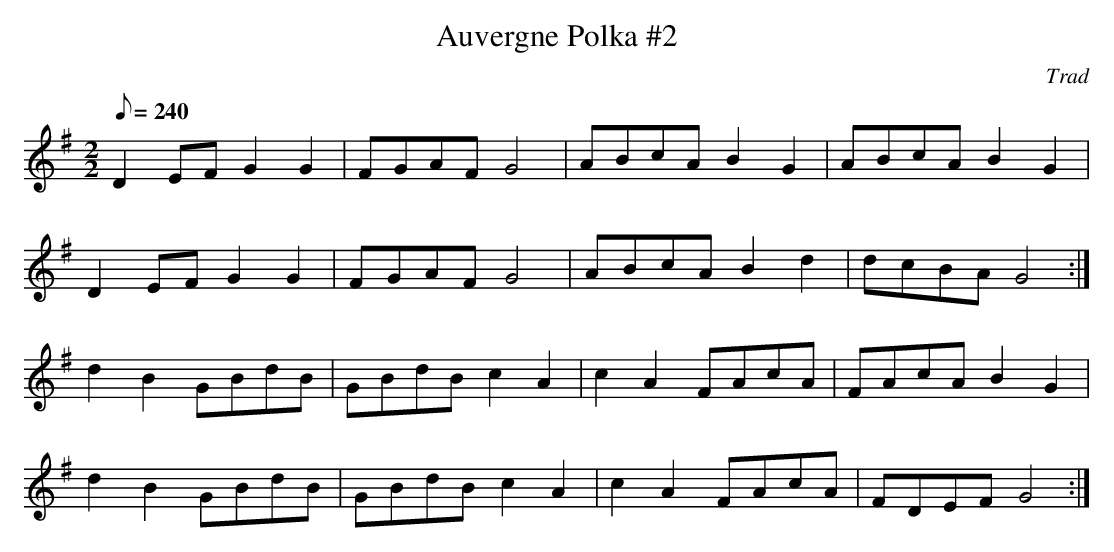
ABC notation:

X:1
T:Auvergne Polka #2
M:2/2
L:1/8
Q:240
C:Trad
K:G
D2 EF G2 G2|FGAF G4|ABcA B2 G2|ABcA B2 G2|!
D2 EF G2 G2|FGAF G4|ABcA B2 d2|dcBA G4:|!
d2 B2 GBdB|GBdB c2 A2|c2 A2 FAcA|FAcA B2 G2|!
d2 B2 GBdB|GBdB c2 A2|c2 A2 FAcA|FDEF G4:|!
